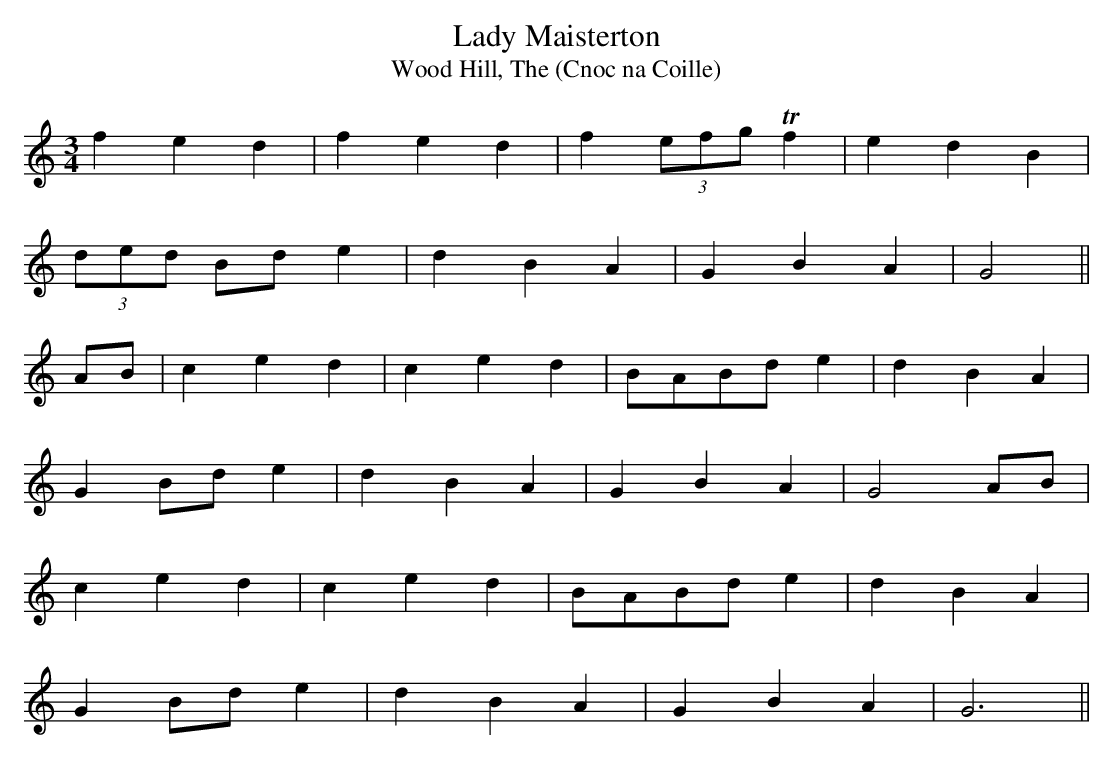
X:1
T:Lady Maisterton
T:Wood Hill, The (Cnoc na Coille)
M:3/4
L:1/8
K:Gmix
f2e2d2|f2e2d2|f2 (3efg Tf2|e2d2B2|
(3ded Bd e2|d2B2A2|G2B2A2|G4||
AB|c2e2d2|c2e2d2|BABd e2|d2B2A2|
G2 Bd e2|d2B2A2|G2B2A2|G4 AB|
c2e2d2|c2e2d2|BABd e2|d2B2A2|
G2 Bd e2|d2B2A2|G2B2A2|G6||
